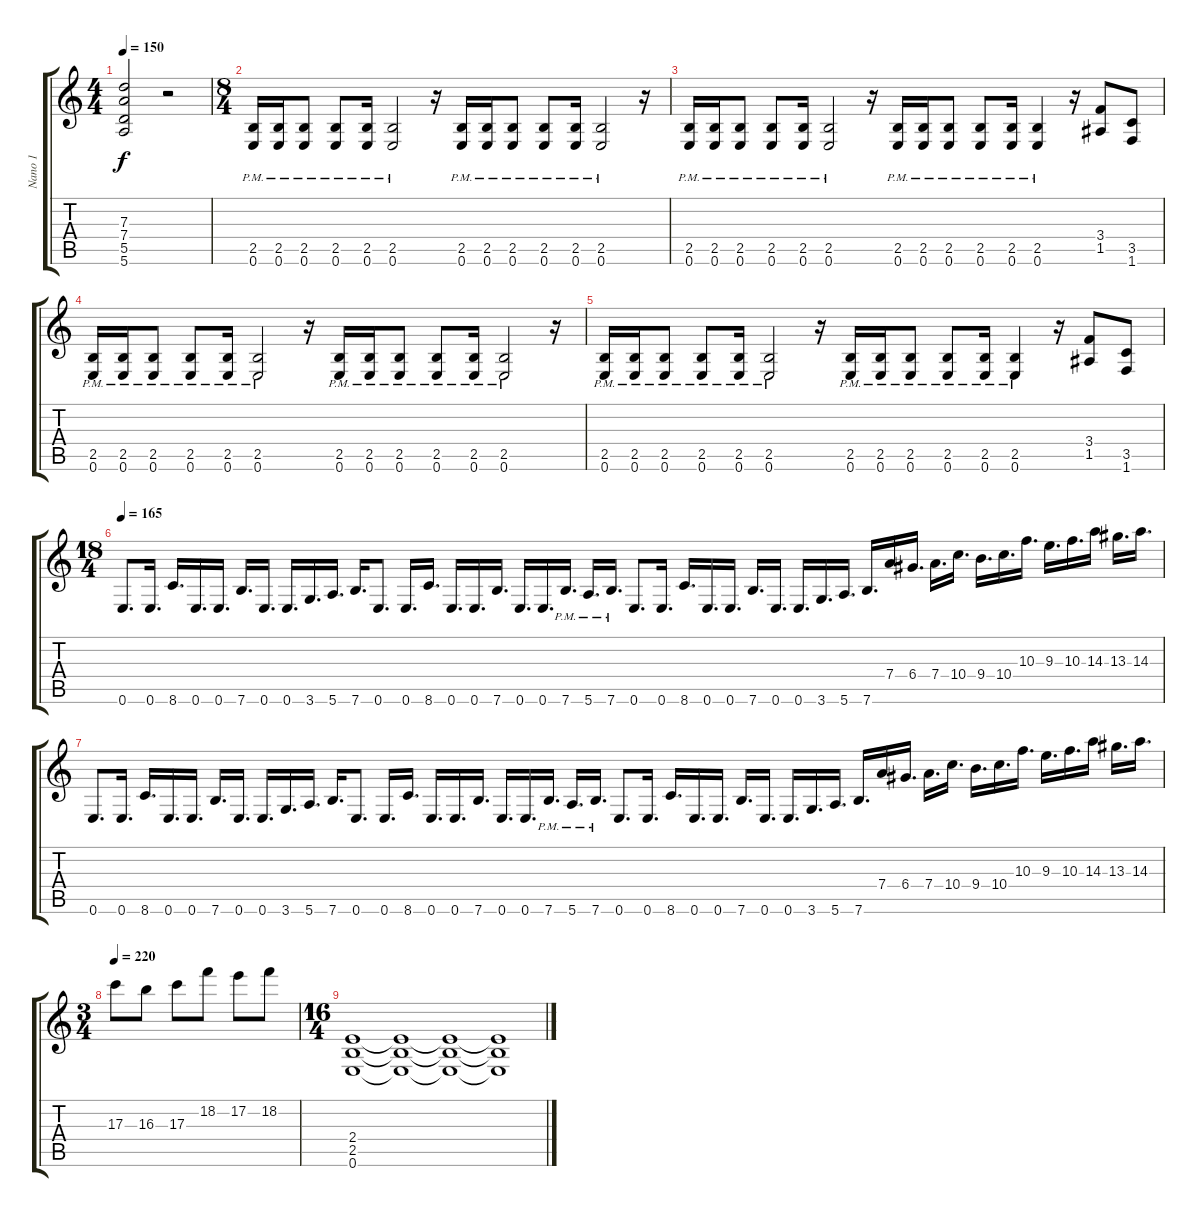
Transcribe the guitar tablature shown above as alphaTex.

\track ("Nano 1" "Nano 1") {instrument overdrivenguitar}
\staff {score tabs}
\tuning (E4 B3 G3 D3 A2 E2) {hide}
\ts (4 4)
\tempo 150
\clef g2
\ks c
(7.3 7.4 5.5 5.6).2{dy f} r.2 |
\ts (8 4)
(2.5{pm} 0.6{pm}).16 (2.5{pm} 0.6{pm}).16 (2.5{pm} 0.6{pm}).8 (2.5{pm} 0.6{pm}).8 (2.5{pm} 0.6{pm}).16 (2.5{pm} 0.6{pm}).2 r.16 (2.5{pm} 0.6{pm}).16 (2.5{pm} 0.6{pm}).16 (2.5{pm} 0.6{pm}).8 (2.5{pm} 0.6{pm}).8 (2.5{pm} 0.6{pm}).16 (2.5{pm} 0.6{pm}).2 r.16 |
(2.5{pm} 0.6{pm}).16 (2.5{pm} 0.6{pm}).16 (2.5{pm} 0.6{pm}).8 (2.5{pm} 0.6{pm}).8 (2.5{pm} 0.6{pm}).16 (2.5{pm} 0.6{pm}).2 r.16 (2.5{pm} 0.6{pm}).16 (2.5{pm} 0.6{pm}).16 (2.5{pm} 0.6{pm}).8 (2.5{pm} 0.6{pm}).8 (2.5{pm} 0.6{pm}).16 (2.5{pm} 0.6{pm}).4 r.16 (3.4 1.5).8 (3.5 1.6).8 |
(2.5{pm} 0.6{pm}).16 (2.5{pm} 0.6{pm}).16 (2.5{pm} 0.6{pm}).8 (2.5{pm} 0.6{pm}).8 (2.5{pm} 0.6{pm}).16 (2.5{pm} 0.6{pm}).2 r.16 (2.5{pm} 0.6{pm}).16 (2.5{pm} 0.6{pm}).16 (2.5{pm} 0.6{pm}).8 (2.5{pm} 0.6{pm}).8 (2.5{pm} 0.6{pm}).16 (2.5{pm} 0.6{pm}).2 r.16 |
(2.5{pm} 0.6{pm}).16 (2.5{pm} 0.6{pm}).16 (2.5{pm} 0.6{pm}).8 (2.5{pm} 0.6{pm}).8 (2.5{pm} 0.6{pm}).16 (2.5{pm} 0.6{pm}).2 r.16 (2.5{pm} 0.6{pm}).16 (2.5{pm} 0.6{pm}).16 (2.5{pm} 0.6{pm}).8 (2.5{pm} 0.6{pm}).8 (2.5{pm} 0.6{pm}).16 (2.5{pm} 0.6{pm}).4 r.16 (3.4 1.5).8 (3.5 1.6).8 |
\ts (18 4)
\tempo 165
0.6.8{d} 0.6.16{d} 8.6.16{d} 0.6.16{d} 0.6.16{d} 7.6.16{d} 0.6.16{d} 0.6.16{d} 3.6.16{d} 5.6.16{d} 7.6.16{d} 0.6.8{d} 0.6.16{d} 8.6.16{d} 0.6.16{d} 0.6.16{d} 7.6.16{d} 0.6.16{d} 0.6.16{d} 7.6{pm}.16{d} 5.6{pm}.16{d} 7.6{pm}.16{d} 0.6.8{d} 0.6.16{d} 8.6.16{d} 0.6.16{d} 0.6.16{d} 7.6.16{d} 0.6.16{d} 0.6.16{d} 3.6.16{d} 5.6.16{d} 7.6.16{d} 7.4.16{d} 6.4.16{d} 7.4.16{d} 10.4.16{d} 9.4.16{d} 10.4.16{d} 10.3.16{d} 9.3.16{d} 10.3.16{d} 14.3.16{d} 13.3.16{d} 14.3.16{d} |
0.6.8{d} 0.6.16{d} 8.6.16{d} 0.6.16{d} 0.6.16{d} 7.6.16{d} 0.6.16{d} 0.6.16{d} 3.6.16{d} 5.6.16{d} 7.6.16{d} 0.6.8{d} 0.6.16{d} 8.6.16{d} 0.6.16{d} 0.6.16{d} 7.6.16{d} 0.6.16{d} 0.6.16{d} 7.6{pm}.16{d} 5.6{pm}.16{d} 7.6{pm}.16{d} 0.6.8{d} 0.6.16{d} 8.6.16{d} 0.6.16{d} 0.6.16{d} 7.6.16{d} 0.6.16{d} 0.6.16{d} 3.6.16{d} 5.6.16{d} 7.6.16{d} 7.4.16{d} 6.4.16{d} 7.4.16{d} 10.4.16{d} 9.4.16{d} 10.4.16{d} 10.3.16{d} 9.3.16{d} 10.3.16{d} 14.3.16{d} 13.3.16{d} 14.3.16{d} |
\ts (3 4)
\tempo 220
17.3.8 16.3.8 17.3.8 18.2.8 17.2.8 18.2.8 |
\ts (16 4)
(2.4 2.5 0.6).1 (2.4{t} 2.5{t} 0.6{t}).1 (2.4{t} 2.5{t} 0.6{t}).1 (2.4{t} 2.5{t} 0.6{t}).1
